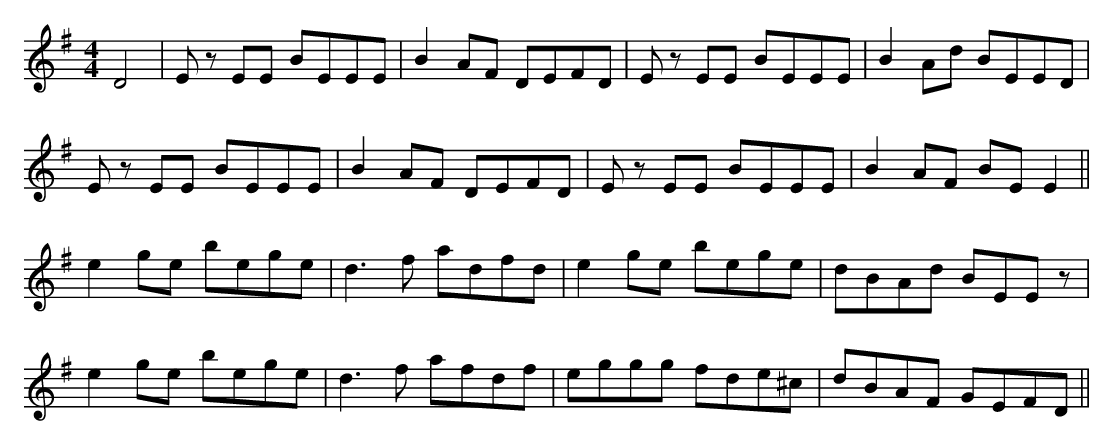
X:1
M:4/4
K:Emin
D4|Ez EE BEEE|B2 AF DEFD|Ez EE BEEE|B2 Ad BEED|
Ez EE BEEE|B2 AF DEFD|Ez EE BEEE|B2 AF BE E2||
e2 ge bege|d3f adfd|e2 ge bege|dBAd BEEz|
e2 ge bege|d3f afdf|eggg fde^c|dBAF GEFD||
